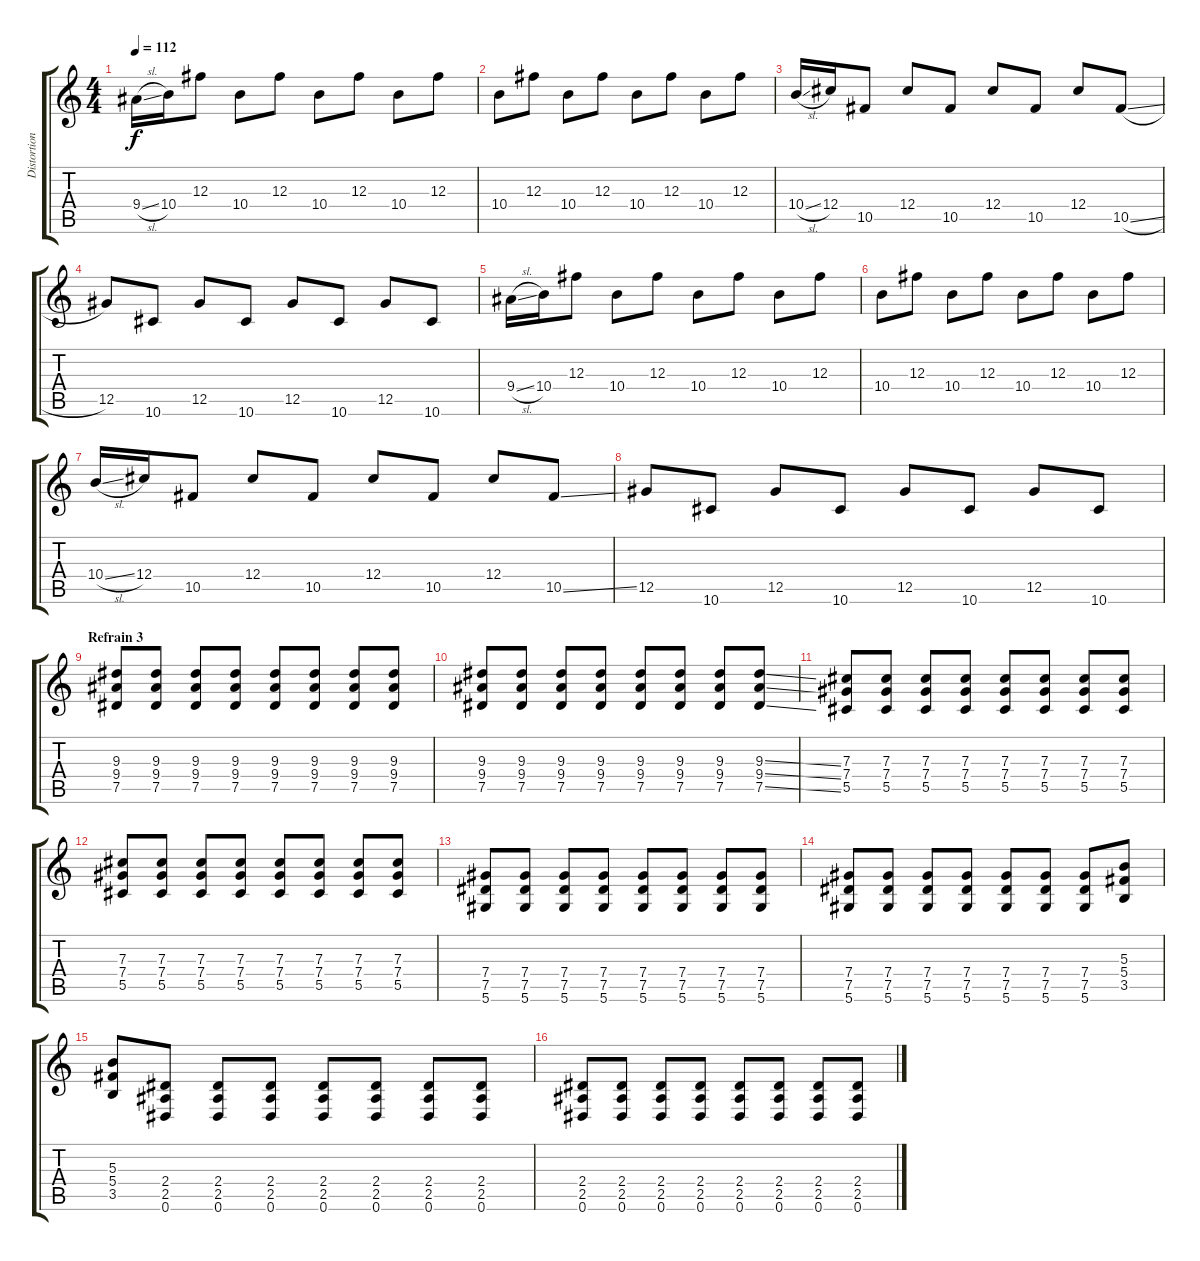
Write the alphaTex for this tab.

\track ("Distortion Guitar" "Distortion") {instrument distortionguitar}
\staff {score tabs}
\tuning (Eb4 Bb3 Gb3 Db3 Ab2 Eb2) {hide}
\ts (4 4)
\tempo 112
\clef g2
\ks c
9.4{sl}.16{dy f} 10.4.16 12.3.8 10.4.8 12.3.8 10.4.8 12.3.8 10.4.8 12.3.8 |
10.4.8 12.3.8 10.4.8 12.3.8 10.4.8 12.3.8 10.4.8 12.3.8 |
10.4{sl}.16 12.4.16 10.5.8 12.4.8 10.5.8 12.4.8 10.5.8 12.4.8 10.5{sl}.8 |
12.5.8 10.6.8 12.5.8 10.6.8 12.5.8 10.6.8 12.5.8 10.6.8 |
9.4{sl}.16 10.4.16 12.3.8 10.4.8 12.3.8 10.4.8 12.3.8 10.4.8 12.3.8 |
10.4.8 12.3.8 10.4.8 12.3.8 10.4.8 12.3.8 10.4.8 12.3.8 |
10.4{sl}.16 12.4.16 10.5.8 12.4.8 10.5.8 12.4.8 10.5.8 12.4.8 10.5{ss}.8 |
12.5.8 10.6.8 12.5.8 10.6.8 12.5.8 10.6.8 12.5.8 10.6.8 |
\section ("" "Refrain 3")
(9.3 9.4 7.5).8{instrument distortionguitar} (9.3 9.4 7.5).8 (9.3 9.4 7.5).8 (9.3 9.4 7.5).8 (9.3 9.4 7.5).8 (9.3 9.4 7.5).8 (9.3 9.4 7.5).8 (9.3 9.4 7.5).8 |
(9.3 9.4 7.5).8 (9.3 9.4 7.5).8 (9.3 9.4 7.5).8 (9.3 9.4 7.5).8 (9.3 9.4 7.5).8 (9.3 9.4 7.5).8 (9.3 9.4 7.5).8 (9.3{ss} 9.4{ss} 7.5{ss}).8 |
(7.3 7.4 5.5).8 (7.3 7.4 5.5).8 (7.3 7.4 5.5).8 (7.3 7.4 5.5).8 (7.3 7.4 5.5).8 (7.3 7.4 5.5).8 (7.3 7.4 5.5).8 (7.3 7.4 5.5).8 |
(7.3 7.4 5.5).8 (7.3 7.4 5.5).8 (7.3 7.4 5.5).8 (7.3 7.4 5.5).8 (7.3 7.4 5.5).8 (7.3 7.4 5.5).8 (7.3 7.4 5.5).8 (7.3 7.4 5.5).8 |
(7.4 7.5 5.6).8 (7.4 7.5 5.6).8 (7.4 7.5 5.6).8 (7.4 7.5 5.6).8 (7.4 7.5 5.6).8 (7.4 7.5 5.6).8 (7.4 7.5 5.6).8 (7.4 7.5 5.6).8 |
(7.4 7.5 5.6).8 (7.4 7.5 5.6).8 (7.4 7.5 5.6).8 (7.4 7.5 5.6).8 (7.4 7.5 5.6).8 (7.4 7.5 5.6).8 (7.4 7.5 5.6).8 (5.3 5.4 3.5).8 |
(5.3 5.4 3.5).8 (2.4 2.5 0.6).8 (2.4 2.5 0.6).8 (2.4 2.5 0.6).8 (2.4 2.5 0.6).8 (2.4 2.5 0.6).8 (2.4 2.5 0.6).8 (2.4 2.5 0.6).8 |
(2.4 2.5 0.6).8 (2.4 2.5 0.6).8 (2.4 2.5 0.6).8 (2.4 2.5 0.6).8 (2.4 2.5 0.6).8 (2.4 2.5 0.6).8 (2.4 2.5 0.6).8 (2.4 2.5 0.6).8
